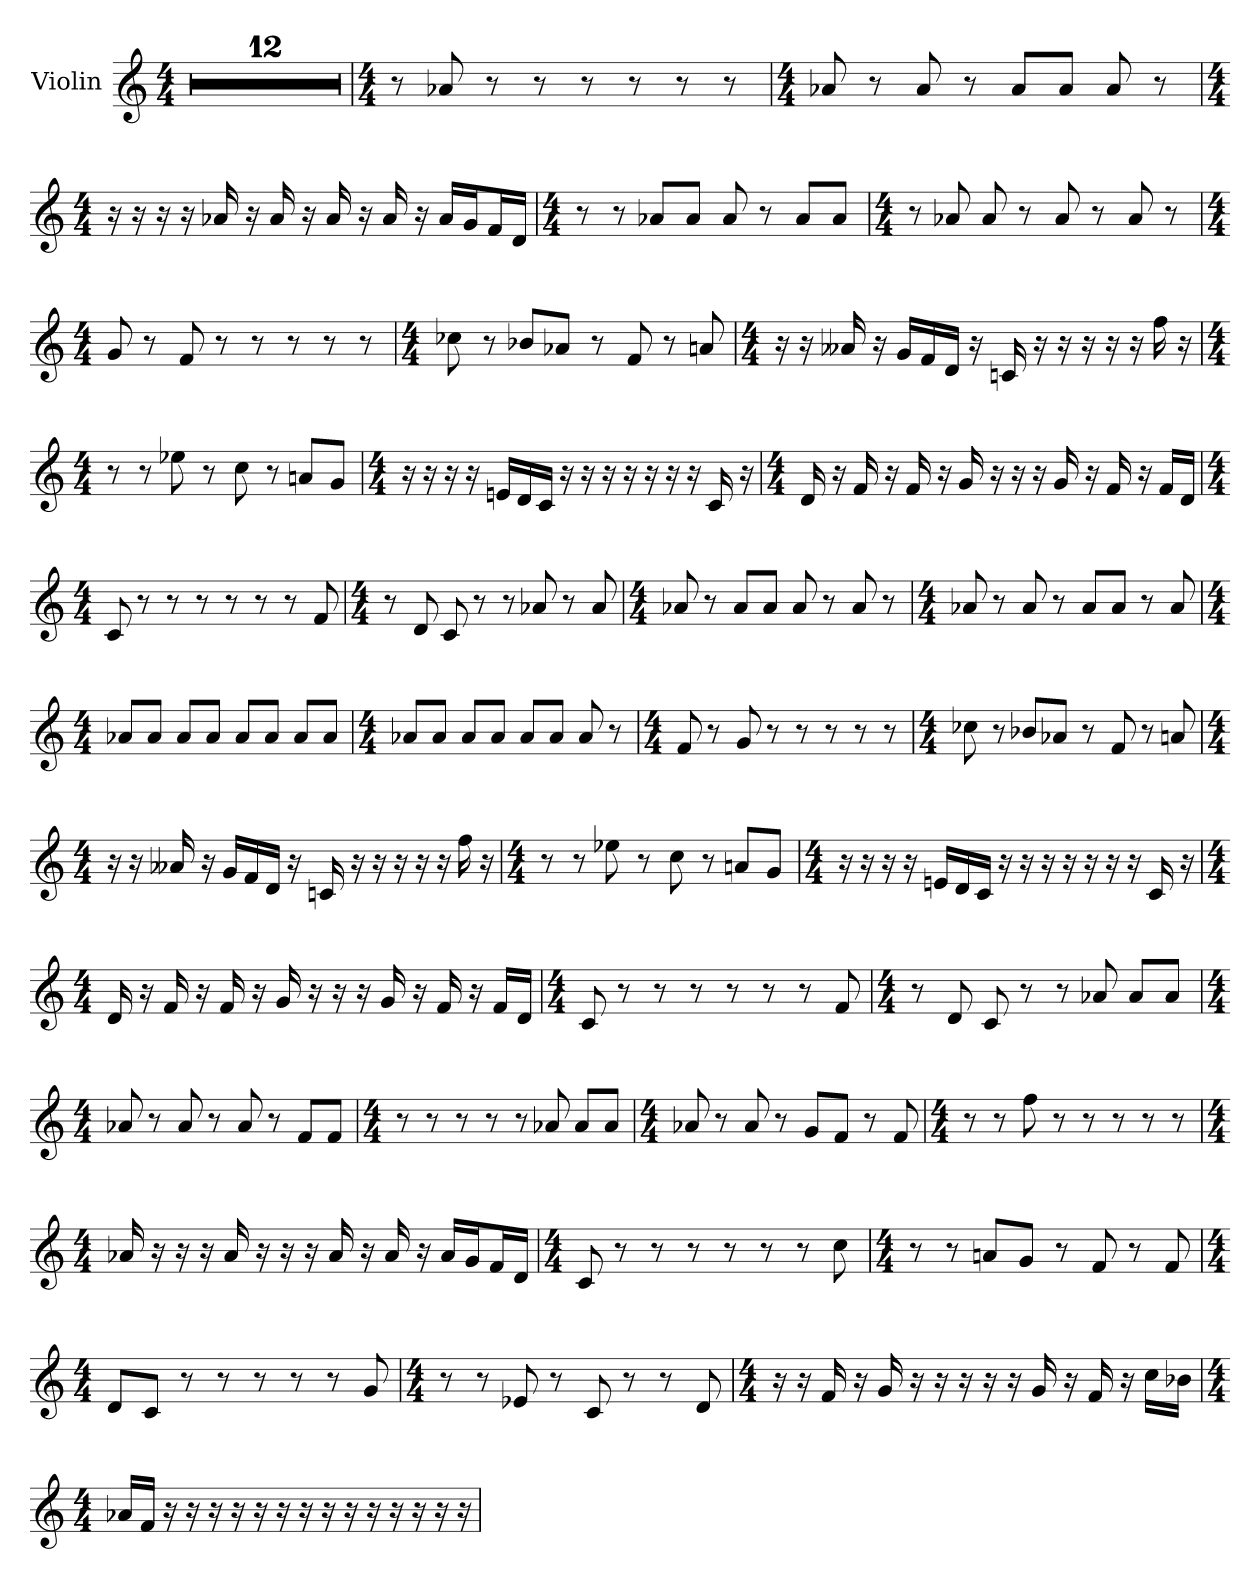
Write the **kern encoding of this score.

**kern
*part1
*staff1
*I"Violin
*I'Vln
*M4/4
=
1r
=
*M4/4
1r
=
*M4/4
1r
=
*M4/4
1r
=
*M4/4
1r
=
*M4/4
1r
=
*M4/4
1r
=
*M4/4
1r
=
*M4/4
1r
=
*M4/4
1r
=
*M4/4
1r
=
*M4/4
1r
=
*M4/4
8r
8a-X
8r
8r
8r
8r
8r
8r
=
*M4/4
8a-X
8r
8a-
8r
8a-L
8a-J
8a-
8r
=
*M4/4
16r
16r
16r
16r
16a-X
16r
16a-
16r
16a-
16r
16a-
16r
16a-LL
16gJ
16fL
16dJJ
=
*M4/4
8r
8r
8a-XL
8a-J
8a-
8r
8a-L
8a-J
=
*M4/4
8r
8a-X
8a-
8r
8a-
8r
8a-
8r
=
*M4/4
8g
8r
8f
8r
8r
8r
8r
8r
=
*M4/4
8cc-X
8r
8b-XL
8a-XJ
8r
8f
8r
8an
=
*M4/4
16r
16r
16a--X
16r
16gLL
16f
16dJJ
16r
16cn
16r
16r
16r
16r
16r
16ff
16r
=
*M4/4
8r
8r
8ee-X
8r
8cc
8r
8anL
8gJ
=
*M4/4
16r
16r
16r
16r
16enLL
16d
16cJJ
16r
16r
16r
16r
16r
16r
16r
16c
16r
=
*M4/4
16d
16r
16f
16r
16f
16r
16g
16r
16r
16r
16g
16r
16f
16r
16fLL
16dJJ
=
*M4/4
8c
8r
8r
8r
8r
8r
8r
8f
=
*M4/4
8r
8d
8c
8r
8r
8a-X
8r
8a-
=
*M4/4
8a-X
8r
8a-L
8a-J
8a-
8r
8a-
8r
=
*M4/4
8a-X
8r
8a-
8r
8a-L
8a-J
8r
8a-
=
*M4/4
8a-XL
8a-J
8a-L
8a-J
8a-L
8a-J
8a-L
8a-J
=
*M4/4
8a-XL
8a-J
8a-L
8a-J
8a-L
8a-J
8a-
8r
=
*M4/4
8f
8r
8g
8r
8r
8r
8r
8r
=
*M4/4
8cc-X
8r
8b-XL
8a-XJ
8r
8f
8r
8an
=
*M4/4
16r
16r
16a--X
16r
16gLL
16f
16dJJ
16r
16cn
16r
16r
16r
16r
16r
16ff
16r
=
*M4/4
8r
8r
8ee-X
8r
8cc
8r
8anL
8gJ
=
*M4/4
16r
16r
16r
16r
16enLL
16d
16cJJ
16r
16r
16r
16r
16r
16r
16r
16c
16r
=
*M4/4
16d
16r
16f
16r
16f
16r
16g
16r
16r
16r
16g
16r
16f
16r
16fLL
16dJJ
=
*M4/4
8c
8r
8r
8r
8r
8r
8r
8f
=
*M4/4
8r
8d
8c
8r
8r
8a-X
8a-L
8a-J
=
*M4/4
8a-X
8r
8a-
8r
8a-
8r
8fL
8fJ
=
*M4/4
8r
8r
8r
8r
8r
8a-X
8a-L
8a-J
=
*M4/4
8a-X
8r
8a-
8r
8gL
8fJ
8r
8f
=
*M4/4
8r
8r
8ff
8r
8r
8r
8r
8r
=
*M4/4
16a-X
16r
16r
16r
16a-
16r
16r
16r
16a-
16r
16a-
16r
16a-LL
16gJ
16fL
16dJJ
=
*M4/4
8c
8r
8r
8r
8r
8r
8r
8cc
=
*M4/4
8r
8r
8anL
8gJ
8r
8f
8r
8f
=
*M4/4
8dL
8cJ
8r
8r
8r
8r
8r
8g
=
*M4/4
8r
8r
8e-X
8r
8c
8r
8r
8d
=
*M4/4
16r
16r
16f
16r
16g
16r
16r
16r
16r
16r
16g
16r
16f
16r
16ccLL
16b-XJJ
=
*M4/4
16a-XLL
16fJJ
16r
16r
16r
16r
16r
16r
16r
16r
16r
16r
16r
16r
16r
16r
=
*-
